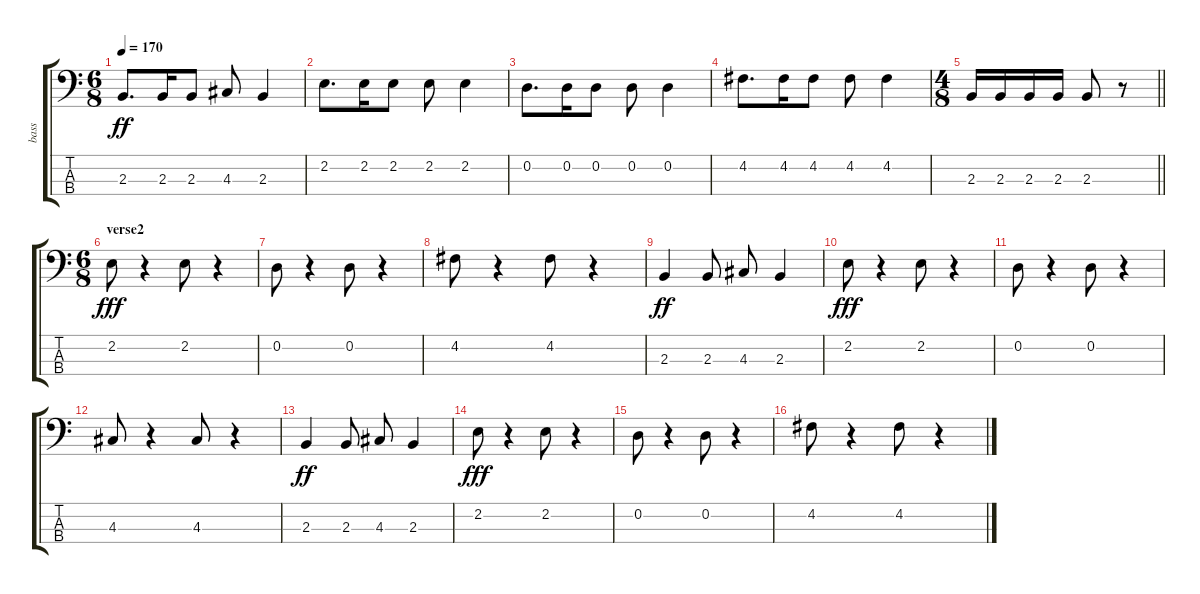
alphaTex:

\track ("bass" "bass") {instrument electricbassfinger}
\staff {score tabs}
\tuning (G2 D2 A1 E1) {hide}
\ts (6 8)
\tempo 170
\clef f4
\ks c
2.3.8{d dy ff} 2.3.16 2.3.8 4.3.8 2.3.4 |
2.2.8{d} 2.2.16 2.2.8 2.2.8 2.2.4 |
0.2.8{d} 0.2.16 0.2.8 0.2.8 0.2.4 |
4.2.8{d} 4.2.16 4.2.8 4.2.8 4.2.4 |
\ts (4 8)
\barLineRight lightlight
2.3.16 2.3.16 2.3.16 2.3.16 2.3.8 r.8 |
\ts (6 8)
\section ("" "verse2")
2.2.8{dy fff} r.4 2.2.8 r.4 |
0.2.8 r.4 0.2.8 r.4 |
4.2.8 r.4 4.2.8 r.4 |
2.3.4{dy ff} 2.3.8 4.3.8 2.3.4 |
2.2.8{dy fff} r.4 2.2.8 r.4 |
0.2.8 r.4 0.2.8 r.4 |
4.3.8 r.4 4.3.8 r.4 |
2.3.4{dy ff} 2.3.8 4.3.8 2.3.4 |
2.2.8{dy fff} r.4 2.2.8 r.4 |
0.2.8 r.4 0.2.8 r.4 |
4.2.8 r.4 4.2.8 r.4
